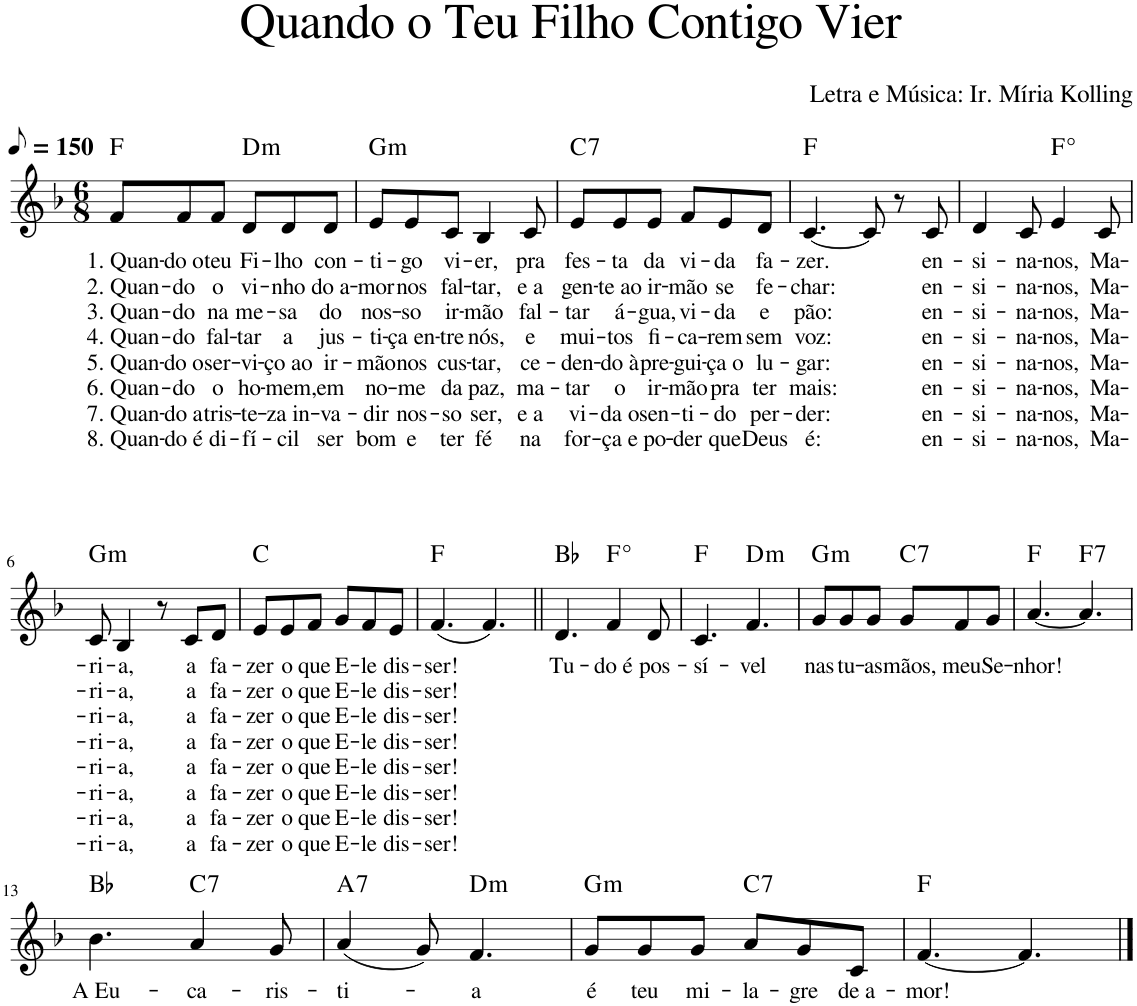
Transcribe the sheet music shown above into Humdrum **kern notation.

**kern	**text	**text	**text	**text	**text	**text	**text	**text	**harte
*part1	*part1	*part1	*part1	*part1	*part1	*part1	*part1	*part1	*part1
*staff1	*staff1	*staff1	*staff1	*staff1	*staff1	*staff1	*staff1	*staff1	*
*I"Voz	*	*	*	*	*	*	*	*	*
*I'Vo.	*	*	*	*	*	*	*	*	*
*clefG2	*	*	*	*	*	*	*	*	*
*k[b-]	*	*	*	*	*	*	*	*	*
*M6/8	*	*	*	*	*	*	*	*	*
*MM75	*	*	*	*	*	*	*	*	*
=1	=1	=1	=1	=1	=1	=1	=1	=1	=1
!	!LO:LY:b	!LO:LY:b	!LO:LY:b	!LO:LY:b	!LO:LY:b	!LO:LY:b	!LO:LY:b	!LO:LY:b	!
8f/L	1. Quan-	2. Quan-	3. Quan-	4. Quan-	5. Quan-	6. Quan-	7. Quan-	8. Quan-	F:maj
!	!LO:LY:b	!LO:LY:b	!LO:LY:b	!LO:LY:b	!LO:LY:b	!LO:LY:b	!LO:LY:b	!LO:LY:b	!
8f/	-do o	-do	-do	-do	-do o	-do	-do a	-do é	.
!	!LO:LY:b	!LO:LY:b	!LO:LY:b	!LO:LY:b	!LO:LY:b	!LO:LY:b	!LO:LY:b	!LO:LY:b	!
8f/J	teu	o	na	fal-	ser-	o	tris-	di-	.
!	!LO:LY:b	!LO:LY:b	!LO:LY:b	!LO:LY:b	!LO:LY:b	!LO:LY:b	!LO:LY:b	!LO:LY:b	!LO:H:kt=m
8d/L	Fi-	vi-	me-	-tar	-vi-	ho-	-te-	-fí-	D:min
!	!LO:LY:b	!LO:LY:b	!LO:LY:b	!LO:LY:b	!LO:LY:b	!LO:LY:b	!LO:LY:b	!LO:LY:b	!
8d/	-lho	-nho	-sa	a	-ço ao	-mem,	-za in-	-cil	.
!	!LO:LY:b	!LO:LY:b	!LO:LY:b	!LO:LY:b	!LO:LY:b	!LO:LY:b	!LO:LY:b	!LO:LY:b	!
8d/J	con-	do a-	do	jus-	ir-	em	-va-	ser	.
=2	=2	=2	=2	=2	=2	=2	=2	=2	=2
!	!LO:LY:b	!LO:LY:b	!LO:LY:b	!LO:LY:b	!LO:LY:b	!LO:LY:b	!LO:LY:b	!LO:LY:b	!LO:H:kt=m
8e/L	-ti-	-mor	nos-	-ti-	-mão	no-	-dir	bom	G:min
!	!LO:LY:b	!LO:LY:b	!LO:LY:b	!LO:LY:b	!LO:LY:b	!LO:LY:b	!LO:LY:b	!LO:LY:b	!
8e/	-go	nos	-so	-ça en-	nos	-me	nos-	e	.
!	!LO:LY:b	!LO:LY:b	!LO:LY:b	!LO:LY:b	!LO:LY:b	!LO:LY:b	!LO:LY:b	!LO:LY:b	!
8c/J	vi-	fal-	ir-	-tre	cus-	da	-so	ter	.
!	!LO:LY:b	!LO:LY:b	!LO:LY:b	!LO:LY:b	!LO:LY:b	!LO:LY:b	!LO:LY:b	!LO:LY:b	!
4B-/	-er,	-tar,	-mão	nós,	-tar,	paz,	ser,	fé	.
!	!LO:LY:b	!LO:LY:b	!LO:LY:b	!LO:LY:b	!LO:LY:b	!LO:LY:b	!LO:LY:b	!LO:LY:b	!
8c/	pra	e a	fal-	e	ce-	ma-	e a	na	.
=3	=3	=3	=3	=3	=3	=3	=3	=3	=3
!	!LO:LY:b	!LO:LY:b	!LO:LY:b	!LO:LY:b	!LO:LY:b	!LO:LY:b	!LO:LY:b	!LO:LY:b	!LO:H:kt=7
8e/L	fes-	gen-	-tar	mui-	-den-	-tar	vi-	for-	C:7
!	!LO:LY:b	!LO:LY:b	!LO:LY:b	!LO:LY:b	!LO:LY:b	!LO:LY:b	!LO:LY:b	!LO:LY:b	!
8e/	-ta	-te ao	á-	-tos	-do à	o	-da o	-ça e	.
!	!LO:LY:b	!LO:LY:b	!LO:LY:b	!LO:LY:b	!LO:LY:b	!LO:LY:b	!LO:LY:b	!LO:LY:b	!
8e/J	da	ir-	-gua,	fi-	pre-	ir-	sen-	po-	.
!	!LO:LY:b	!LO:LY:b	!LO:LY:b	!LO:LY:b	!LO:LY:b	!LO:LY:b	!LO:LY:b	!LO:LY:b	!
8f/L	vi-	-mão	vi-	-ca-	-gui-	-mão	-ti-	-der	.
!	!LO:LY:b	!LO:LY:b	!LO:LY:b	!LO:LY:b	!LO:LY:b	!LO:LY:b	!LO:LY:b	!LO:LY:b	!
8e/	-da	se	-da	-rem	-ça o	pra	-do	que	.
!	!LO:LY:b	!LO:LY:b	!LO:LY:b	!LO:LY:b	!LO:LY:b	!LO:LY:b	!LO:LY:b	!LO:LY:b	!
8d/J	fa-	fe-	e	sem	lu-	ter	per-	Deus	.
=4	=4	=4	=4	=4	=4	=4	=4	=4	=4
!	!LO:LY:b	!LO:LY:b	!LO:LY:b	!LO:LY:b	!LO:LY:b	!LO:LY:b	!LO:LY:b	!LO:LY:b	!
[4.c/	-zer.	-char:	pão:	voz:	-gar:	mais:	-der:	é:	F:maj
8c/]	.	.	.	.	.	.	.	.	.
8r	.	.	.	.	.	.	.	.	.
!	!LO:LY:b	!LO:LY:b	!LO:LY:b	!LO:LY:b	!LO:LY:b	!LO:LY:b	!LO:LY:b	!LO:LY:b	!
8c/	en-	en-	en-	en-	en-	en-	en-	en-	.
=5	=5	=5	=5	=5	=5	=5	=5	=5	=5
!	!LO:LY:b	!LO:LY:b	!LO:LY:b	!LO:LY:b	!LO:LY:b	!LO:LY:b	!LO:LY:b	!LO:LY:b	!
4d/	-si-	-si-	-si-	-si-	-si-	-si-	-si-	-si-	.
!	!LO:LY:b	!LO:LY:b	!LO:LY:b	!LO:LY:b	!LO:LY:b	!LO:LY:b	!LO:LY:b	!LO:LY:b	!
8c/	-na-	-na-	-na-	-na-	-na-	-na-	-na-	-na-	.
!	!LO:LY:b	!LO:LY:b	!LO:LY:b	!LO:LY:b	!LO:LY:b	!LO:LY:b	!LO:LY:b	!LO:LY:b	!LO:H:kt=°
4e/	-nos,	-nos,	-nos,	-nos,	-nos,	-nos,	-nos,	-nos,	.
!	!LO:LY:b	!LO:LY:b	!LO:LY:b	!LO:LY:b	!LO:LY:b	!LO:LY:b	!LO:LY:b	!LO:LY:b	!
8c/	Ma-	Ma-	Ma-	Ma-	Ma-	Ma-	Ma-	Ma-	.
!!LO:LB:g=z
=6	=6	=6	=6	=6	=6	=6	=6	=6	=6
!	!LO:LY:b	!LO:LY:b	!LO:LY:b	!LO:LY:b	!LO:LY:b	!LO:LY:b	!LO:LY:b	!LO:LY:b	!LO:H:kt=m
8c/	-ri-	-ri-	-ri-	-ri-	-ri-	-ri-	-ri-	-ri-	G:min
!	!LO:LY:b	!LO:LY:b	!LO:LY:b	!LO:LY:b	!LO:LY:b	!LO:LY:b	!LO:LY:b	!LO:LY:b	!
4B-/	-a,	-a,	-a,	-a,	-a,	-a,	-a,	-a,	.
8r	.	.	.	.	.	.	.	.	.
!	!LO:LY:b	!LO:LY:b	!LO:LY:b	!LO:LY:b	!LO:LY:b	!LO:LY:b	!LO:LY:b	!LO:LY:b	!
8c/L	a	a	a	a	a	a	a	a	.
!	!LO:LY:b	!LO:LY:b	!LO:LY:b	!LO:LY:b	!LO:LY:b	!LO:LY:b	!LO:LY:b	!LO:LY:b	!
8d/J	fa-	fa-	fa-	fa-	fa-	fa-	fa-	fa-	.
=7	=7	=7	=7	=7	=7	=7	=7	=7	=7
!	!LO:LY:b	!LO:LY:b	!LO:LY:b	!LO:LY:b	!LO:LY:b	!LO:LY:b	!LO:LY:b	!LO:LY:b	!
8e/L	-zer	-zer	-zer	-zer	-zer	-zer	-zer	-zer	C:maj
!	!LO:LY:b	!LO:LY:b	!LO:LY:b	!LO:LY:b	!LO:LY:b	!LO:LY:b	!LO:LY:b	!LO:LY:b	!
8e/	o	o	o	o	o	o	o	o	.
!	!LO:LY:b	!LO:LY:b	!LO:LY:b	!LO:LY:b	!LO:LY:b	!LO:LY:b	!LO:LY:b	!LO:LY:b	!
8f/J	que	que	que	que	que	que	que	que	.
!	!LO:LY:b	!LO:LY:b	!LO:LY:b	!LO:LY:b	!LO:LY:b	!LO:LY:b	!LO:LY:b	!LO:LY:b	!
8g/L	E-	E-	E-	E-	E-	E-	E-	E-	.
!	!LO:LY:b	!LO:LY:b	!LO:LY:b	!LO:LY:b	!LO:LY:b	!LO:LY:b	!LO:LY:b	!LO:LY:b	!
8f/	-le	-le	-le	-le	-le	-le	-le	-le	.
!	!LO:LY:b	!LO:LY:b	!LO:LY:b	!LO:LY:b	!LO:LY:b	!LO:LY:b	!LO:LY:b	!LO:LY:b	!
8e/J	dis-	dis-	dis-	dis-	dis-	dis-	dis-	dis-	.
=8	=8	=8	=8	=8	=8	=8	=8	=8	=8
!	!LO:LY:b	!LO:LY:b	!LO:LY:b	!LO:LY:b	!LO:LY:b	!LO:LY:b	!LO:LY:b	!LO:LY:b	!
(4.f/	-ser!	-ser!	-ser!	-ser!	-ser!	-ser!	-ser!	-ser!	F:maj
4.f/)	.	.	.	.	.	.	.	.	.
=9||	=9||	=9||	=9||	=9||	=9||	=9||	=9||	=9||	=9||
!	!LO:LY:b	!	!	!	!	!	!	!	!
4.d/	Tu-	.	.	.	.	.	.	.	Bb:maj
!	!LO:LY:b	!	!	!	!	!	!	!	!LO:H:kt=°
4f/	-do é	.	.	.	.	.	.	.	.
!	!LO:LY:b	!	!	!	!	!	!	!	!
8d/	pos-	.	.	.	.	.	.	.	.
=10	=10	=10	=10	=10	=10	=10	=10	=10	=10
!	!LO:LY:b	!	!	!	!	!	!	!	!
4.c/	-sí-	.	.	.	.	.	.	.	F:maj
!	!LO:LY:b	!	!	!	!	!	!	!	!LO:H:kt=m
4.f/	-vel	.	.	.	.	.	.	.	D:min
=11	=11	=11	=11	=11	=11	=11	=11	=11	=11
!	!LO:LY:b	!	!	!	!	!	!	!	!LO:H:kt=m
8g/L	nas	.	.	.	.	.	.	.	G:min
!	!LO:LY:b	!	!	!	!	!	!	!	!
8g/	tu-	.	.	.	.	.	.	.	.
!	!LO:LY:b	!	!	!	!	!	!	!	!
8g/J	-as	.	.	.	.	.	.	.	.
!	!LO:LY:b	!	!	!	!	!	!	!	!LO:H:kt=7
8g/L	mãos,	.	.	.	.	.	.	.	C:7
!	!LO:LY:b	!	!	!	!	!	!	!	!
8f/	meu	.	.	.	.	.	.	.	.
!	!LO:LY:b	!	!	!	!	!	!	!	!
8g/J	Se-	.	.	.	.	.	.	.	.
=12	=12	=12	=12	=12	=12	=12	=12	=12	=12
!	!LO:LY:b	!	!	!	!	!	!	!	!
[4.a/	-nhor!	.	.	.	.	.	.	.	F:maj
!	!	!	!	!	!	!	!	!	!LO:H:kt=7
4.a/]	.	.	.	.	.	.	.	.	F:7
!!LO:LB:g=z
=13	=13	=13	=13	=13	=13	=13	=13	=13	=13
!	!LO:LY:b	!	!	!	!	!	!	!	!
4.b-\	A Eu-	.	.	.	.	.	.	.	Bb:maj
!	!LO:LY:b	!	!	!	!	!	!	!	!LO:H:kt=7
4a/	-ca-	.	.	.	.	.	.	.	C:7
!	!LO:LY:b	!	!	!	!	!	!	!	!
8g/	-ris-	.	.	.	.	.	.	.	.
=14	=14	=14	=14	=14	=14	=14	=14	=14	=14
!	!LO:LY:b	!	!	!	!	!	!	!	!LO:H:kt=7
(4a/	-ti-	.	.	.	.	.	.	.	A:7
8g/)	.	.	.	.	.	.	.	.	.
!	!LO:LY:b	!	!	!	!	!	!	!	!LO:H:kt=m
4.f/	-a	.	.	.	.	.	.	.	D:min
=15	=15	=15	=15	=15	=15	=15	=15	=15	=15
!	!LO:LY:b	!	!	!	!	!	!	!	!LO:H:kt=m
8g/L	é	.	.	.	.	.	.	.	G:min
!	!LO:LY:b	!	!	!	!	!	!	!	!
8g/	teu	.	.	.	.	.	.	.	.
!	!LO:LY:b	!	!	!	!	!	!	!	!
8g/J	mi-	.	.	.	.	.	.	.	.
!	!LO:LY:b	!	!	!	!	!	!	!	!LO:H:kt=7
8a/L	-la-	.	.	.	.	.	.	.	C:7
!	!LO:LY:b	!	!	!	!	!	!	!	!
8g/	-gre	.	.	.	.	.	.	.	.
!	!LO:LY:b	!	!	!	!	!	!	!	!
8c/J	de a-	.	.	.	.	.	.	.	.
=16	=16	=16	=16	=16	=16	=16	=16	=16	=16
!	!LO:LY:b	!	!	!	!	!	!	!	!
[4.f/	-mor!	.	.	.	.	.	.	.	F:maj
4.f/]	.	.	.	.	.	.	.	.	.
==	==	==	==	==	==	==	==	==	==
*-	*-	*-	*-	*-	*-	*-	*-	*-	*-
